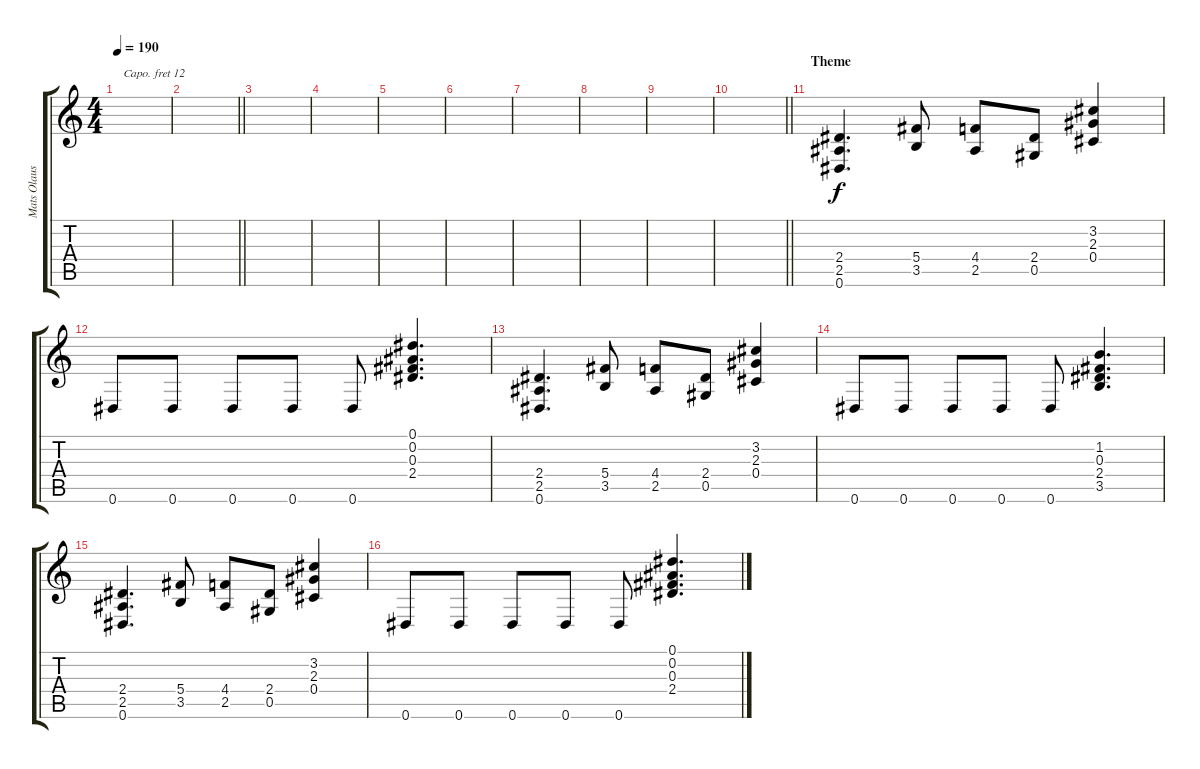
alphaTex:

\track ("Mats Olausson" "Mats Olaus") {instrument percussiveorgan}
\staff {score tabs}
\capo 12
\tuning (Eb4 Bb3 Gb3 Db3 Ab2 Eb2) {hide}
\ts (4 4)
\tempo 190
\clef g2
\ks c
|
\barLineRight lightlight
|
|
|
|
|
|
|
|
\barLineRight lightlight
|
\section ("" "Theme")
(2.4 2.5 0.6).4{d} (5.4 3.5).8 (4.4 2.5).8 (2.4 0.5).8 (3.2 2.3 0.4).4 |
0.6.8 0.6.8 0.6.8 0.6.8 0.6.8 (0.1 0.2 0.3 2.4).4{d} |
(2.4 2.5 0.6).4{d} (5.4 3.5).8 (4.4 2.5).8 (2.4 0.5).8 (3.2 2.3 0.4).4 |
0.6.8 0.6.8 0.6.8 0.6.8 0.6.8 (1.2 0.3 2.4 3.5).4{d} |
(2.4 2.5 0.6).4{d} (5.4 3.5).8 (4.4 2.5).8 (2.4 0.5).8 (3.2 2.3 0.4).4 |
0.6.8 0.6.8 0.6.8 0.6.8 0.6.8 (0.1 0.2 0.3 2.4).4{d}
